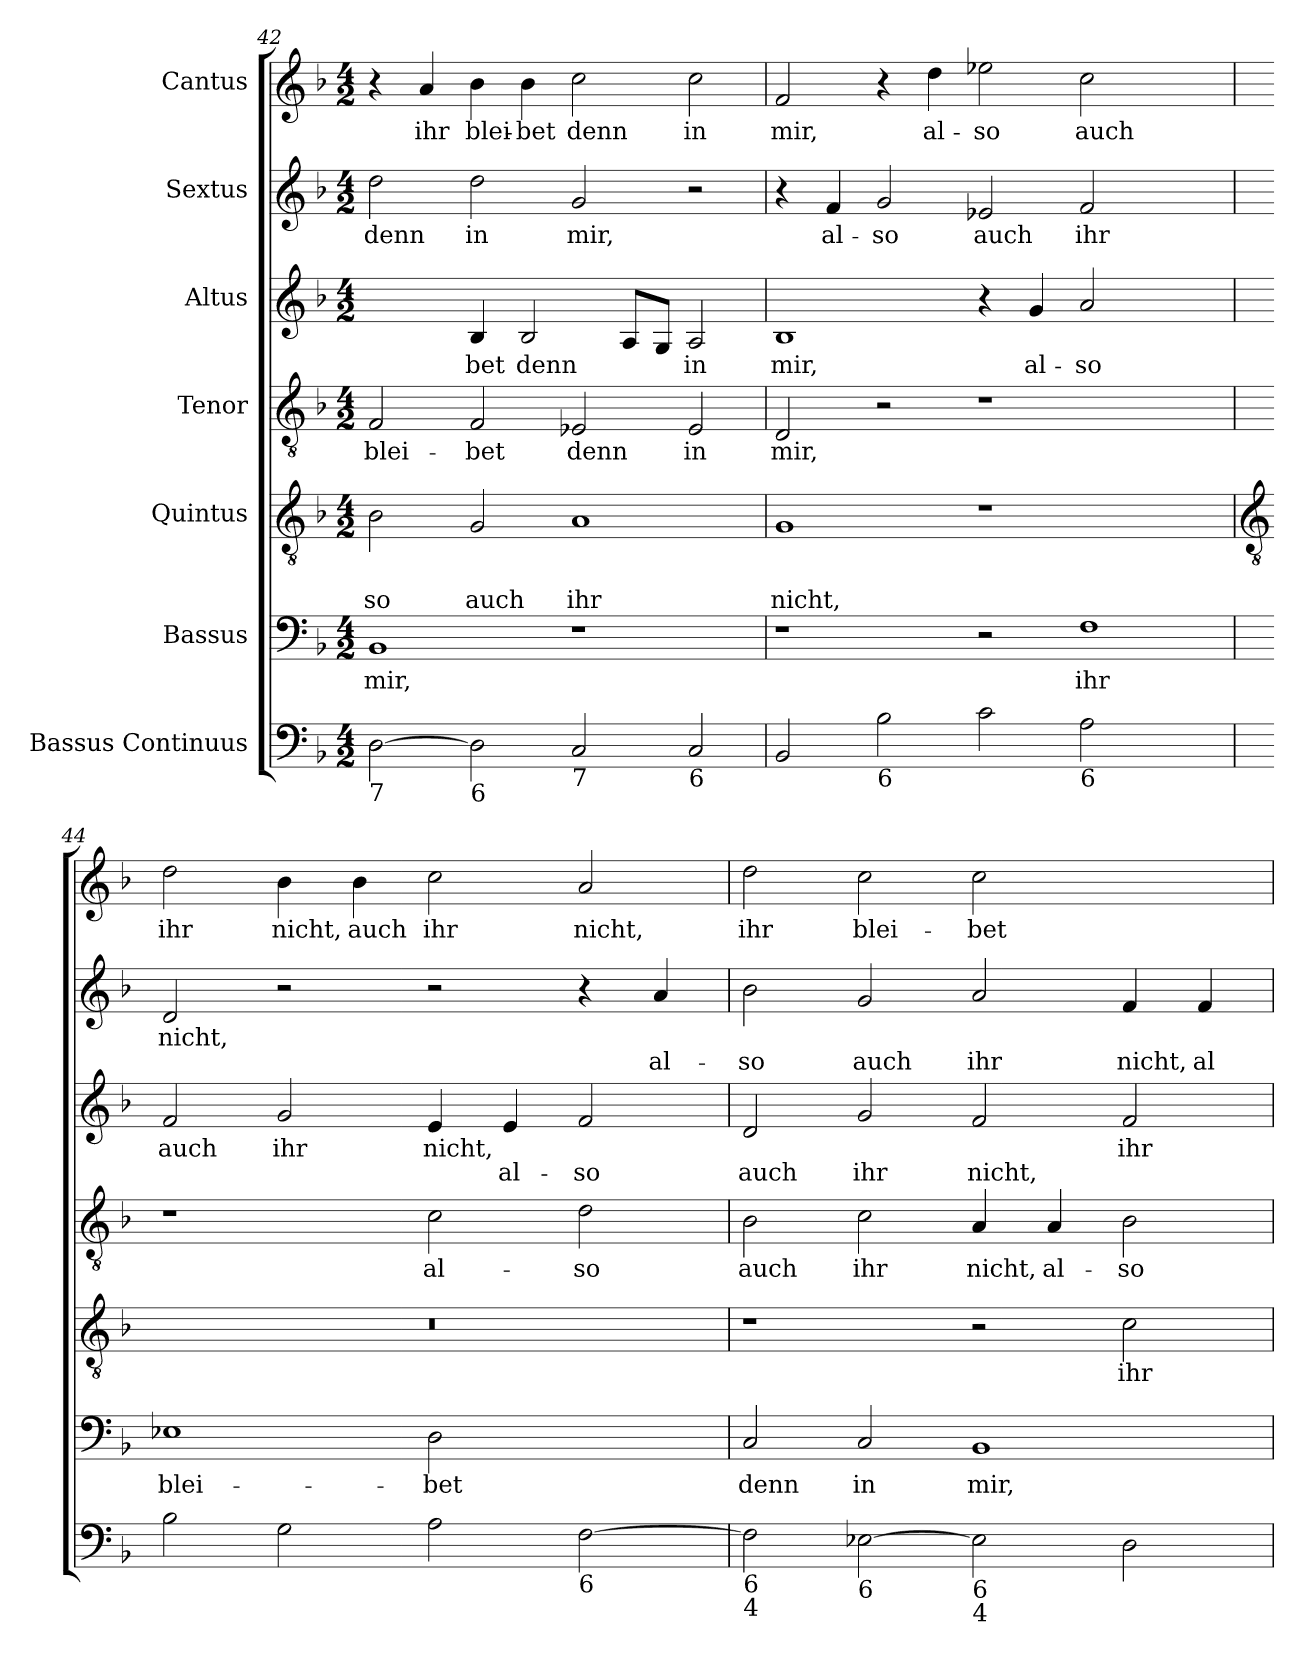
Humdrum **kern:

**kern	**kern	**text	**kern	**text	**text	**kern	**text	**kern	**text	**text	**kern	**text	**text	**kern	**text
*part7	*part6	*part6	*part5	*part5	*part5	*part4	*part4	*part3	*part3	*part3	*part2	*part2	*part2	*part1	*part1
*staff7	*staff6	*staff6	*staff5	*staff5	*staff5	*staff4	*staff4	*staff3	*staff3	*staff3	*staff2	*staff2	*staff2	*staff1	*staff1
*I"Bassus Continuus	*I"Bassus	*	*I"Quintus	*	*	*I"Tenor	*	*I"Altus	*	*	*I"Sextus	*	*	*I"Cantus	*
!!LO:LB:g=z
*clefF4	*clefF4	*	*clefGv2	*	*	*clefGv2	*	*clefG2	*	*	*clefG2	*	*	*clefG2	*
*k[b-]	*k[b-]	*	*k[b-]	*	*	*k[b-]	*	*k[b-]	*	*	*k[b-]	*	*	*k[b-]	*
*F:	*F:	*	*F:	*	*	*F:	*	*F:	*	*	*F:	*	*	*F:	*
*M4/2	*M4/2	*	*M4/2	*	*	*M4/2	*	*M4/2	*	*	*M4/2	*	*	*M4/2	*
=42	=42	=42	=42	=42	=42	=42	=42	=42	=42	=42	=42	=42	=42	=42	=42
!LO:TX:b:t=7	!	!	!	!	!	!	!	!	!	!	!	!	!	!	!
!	!	!LO:LY:b	!	!	!LO:LY:b	!	!LO:LY:b	!	!	!	!	!LO:LY:b	!	!	!
[2D	1BB-	mir,	2B-	.	-so	2F	blei-	2cyy]	.	.	2dd	denn	.	4r	.
!	!	!	!	!	!	!	!	!	!	!	!	!	!	!	!LO:LY:b
.	.	.	.	.	.	.	.	.	.	.	.	.	.	4a	ihr
!LO:TX:b:t=6	!	!	!	!	!	!	!	!	!	!	!	!	!	!	!
!	!	!	!	!	!LO:LY:b	!	!LO:LY:b	!	!LO:LY:b	!	!	!LO:LY:b	!	!	!LO:LY:b
2D]	.	.	2G	.	auch	2F	-bet	4B-	-bet	.	2dd	in	.	4b-	blei-
!	!	!	!	!	!	!	!	!	!LO:LY:b	!	!	!	!	!	!LO:LY:b
.	.	.	.	.	.	.	.	2B-	denn	.	.	.	.	4b-	-bet
!LO:TX:b:t=7	!	!	!	!	!	!	!	!	!	!	!	!	!	!	!
!	!	!	!	!	!LO:LY:b	!	!LO:LY:b	!	!	!	!	!LO:LY:b	!	!	!LO:LY:b
2C	1r	.	1A	.	ihr	2E-X	denn	.	.	.	2g	mir,	.	2cc	denn
.	.	.	.	.	.	.	.	8AL	.	.	.	.	.	.	.
.	.	.	.	.	.	.	.	8GJ	.	.	.	.	.	.	.
!LO:TX:b:t=6	!	!	!	!	!	!	!	!	!	!	!	!	!	!	!
!	!	!	!	!	!	!	!LO:LY:b	!	!LO:LY:b	!	!	!	!	!	!LO:LY:b
2C	.	.	.	.	.	2E-	in	2A	in	.	2r	.	.	2cc	in
=43	=43	=43	=43	=43	=43	=43	=43	=43	=43	=43	=43	=43	=43	=43	=43
!	!	!	!	!	!LO:LY:b	!	!LO:LY:b	!	!LO:LY:b	!	!	!	!	!	!LO:LY:b
2BB-	1r	.	1G	.	nicht,	2D	mir,	1B-	mir,	.	4r	.	.	2f	mir,
!	!	!	!	!	!	!	!	!	!	!	!	!LO:LY:b	!	!	!
.	.	.	.	.	.	.	.	.	.	.	4f	al-	.	.	.
!LO:TX:b:t=6	!	!	!	!	!	!	!	!	!	!	!	!	!	!	!
!	!	!	!	!	!	!	!	!	!	!	!	!LO:LY:b	!	!	!
2B-	.	.	.	.	.	2r	.	.	.	.	2g	-so	.	4r	.
!	!	!	!	!	!	!	!	!	!	!	!	!	!	!	!LO:LY:b
.	.	.	.	.	.	.	.	.	.	.	.	.	.	4dd	al-
!	!	!	!	!	!	!	!	!	!	!	!	!LO:LY:b	!	!	!LO:LY:b
2c	2r	.	1r	.	.	1r	.	4r	.	.	2e-X	auch	.	2ee-X	-so
!	!	!	!	!	!	!	!	!	!LO:LY:b	!	!	!	!	!	!
.	.	.	.	.	.	.	.	4g	al-	.	.	.	.	.	.
!LO:TX:b:t=6	!	!	!	!	!	!	!	!	!	!	!	!	!	!	!
!	!	!LO:LY:b	!	!	!	!	!	!	!LO:LY:b	!	!	!LO:LY:b	!	!	!LO:LY:b
2A	1F	ihr	.	.	.	.	.	2a	-so	.	2f	ihr	.	2cc	auch
2ryy	.	.	2ryy	.	.	2ryy	.	2ryy	.	.	2ryy	.	.	2ryy	.
!!LO:LB:g=z
=44	=44	=44	=44	=44	=44	=44	=44	=44	=44	=44	=44	=44	=44	=44	=44
*	*	*	*clefGv2	*	*	*	*	*	*	*	*	*	*	*	*
!	!	!LO:LY:b	!	!	!	!	!	!	!LO:LY:b	!	!	!LO:LY:b	!	!	!LO:LY:b
2B-	1E-X	blei-	0r	.	.	1r	.	2f	auch	.	2d	nicht,	.	2dd	ihr
!	!	!	!	!	!	!	!	!	!LO:LY:b	!	!	!	!	!	!LO:LY:b
2G	.	.	.	.	.	.	.	2g	ihr	.	2r	.	.	4b-	nicht,
!	!	!	!	!	!	!	!	!	!	!	!	!	!	!	!LO:LY:b
.	.	.	.	.	.	.	.	.	.	.	.	.	.	4b-	auch
!	!	!LO:LY:b	!	!	!	!	!LO:LY:b	!	!LO:LY:b	!	!	!	!	!	!LO:LY:b
2A	2D	-bet	.	.	.	2c	al-	4e	nicht,	.	2r	.	.	2cc	ihr
!	!	!	!	!	!	!	!	!	!	!LO:LY:b	!	!	!	!	!
.	.	.	.	.	.	.	.	4e	.	al-	.	.	.	.	.
!LO:TX:b:t=6	!	!	!	!	!	!	!	!	!	!	!	!	!	!	!
!	!	!	!	!	!	!	!LO:LY:b	!	!	!LO:LY:b	!	!	!	!	!LO:LY:b
[2F	2ryy	.	.	.	.	2d	-so	2f	.	-so	4r	.	.	2a	nicht,
!	!	!	!	!	!	!	!	!	!	!	!	!	!LO:LY:b	!	!
.	.	.	.	.	.	.	.	.	.	.	4a	.	al-	.	.
!!LO:LB:g=z
=45	=45	=45	=45	=45	=45	=45	=45	=45	=45	=45	=45	=45	=45	=45	=45
!LO:TX:b:t=6\n4	!	!	!	!	!	!	!	!	!	!	!	!	!	!	!
!	!	!LO:LY:b	!	!	!	!	!LO:LY:b	!	!	!LO:LY:b	!	!	!LO:LY:b	!	!LO:LY:b
2F]	2C	denn	1r	.	.	2B-	auch	2d	.	auch	2b-	.	-so	2dd	ihr
!LO:TX:b:t=6	!	!	!	!	!	!	!	!	!	!	!	!	!	!	!
!	!	!LO:LY:b	!	!	!	!	!LO:LY:b	!	!	!LO:LY:b	!	!	!LO:LY:b	!	!LO:LY:b
[2E-X	2C	in	.	.	.	2c	ihr	2g	.	ihr	2g	.	auch	2cc	blei-
!LO:TX:b:t=6\n4	!	!	!	!	!	!	!	!	!	!	!	!	!	!	!
!	!	!LO:LY:b	!	!	!	!	!LO:LY:b	!	!	!LO:LY:b	!	!	!LO:LY:b	!	!LO:LY:b
2E-]	1BB-	mir,	2r	.	.	4A	nicht,	2f	.	nicht,	2a	.	ihr	2cc	-bet
!	!	!	!	!	!	!	!LO:LY:b	!	!	!	!	!	!	!	!
.	.	.	.	.	.	4A	al-	.	.	.	.	.	.	.	.
!	!	!	!	!LO:LY:b	!	!	!LO:LY:b	!	!LO:LY:b	!	!	!	!LO:LY:b	!	!LO:LY:b
2D	.	.	2c	ihr	.	2B-	-so	2f	ihr	.	4f	.	nicht,	[2b-yy	denn___
!	!	!	!	!	!	!	!	!	!	!	!	!	!LO:LY:b	!	!
.	.	.	.	.	.	.	.	.	.	.	4f	.	al-	.	.
=	=	=	=	=	=	=	=	=	=	=	=	=	=	=	=
*-	*-	*-	*-	*-	*-	*-	*-	*-	*-	*-	*-	*-	*-	*-	*-
